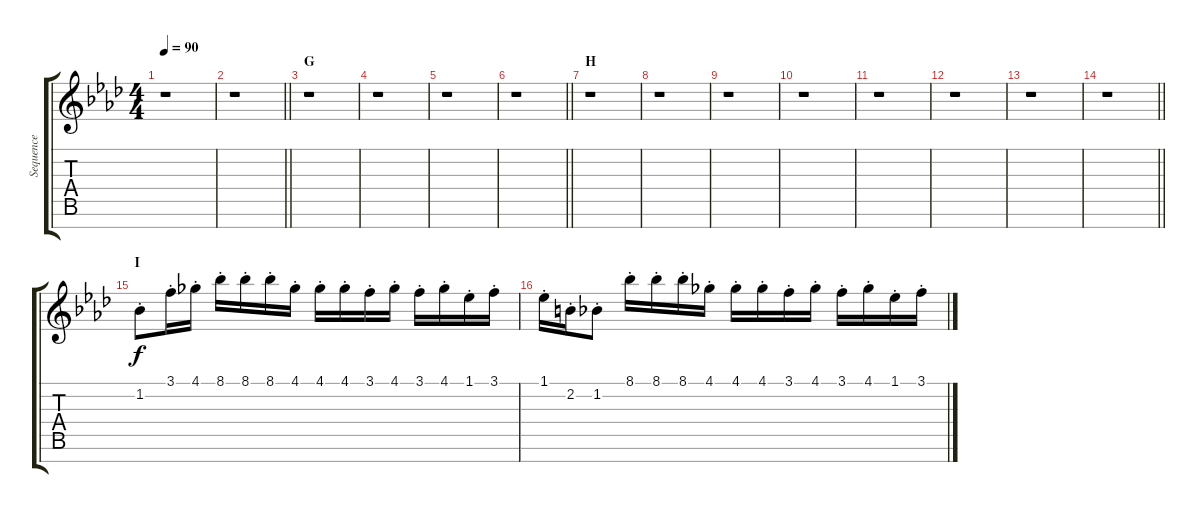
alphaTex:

\track ("Sequence" "Sequence") {instrument lead2sawtooth}
\staff {score tabs}
\tuning (D5 A4 F4 C4 G3 D3 A2) {hide}
\ts (4 4)
\tempo 90
\clef g2
\ks ab
r.1{dy f} |
\barLineRight lightlight
r.1 |
\section ("" "G")
r.1 |
r.1 |
r.1 |
\barLineRight lightlight
r.1 |
\section ("" "H")
r.1 |
r.1 |
r.1 |
r.1 |
r.1 |
r.1 |
r.1 |
\barLineRight lightlight
r.1 |
\section ("" "I")
1.2{st}.8 3.1{st}.16 4.1{st}.16 8.1{st}.16 8.1{st}.16 8.1{st}.16 4.1{st}.16 4.1{st}.16 4.1{st}.16 3.1{st}.16 4.1{st}.16 3.1{st}.16 4.1{st}.16 1.1{st}.16 3.1{st}.16 |
1.1{st}.16 2.2{st}.16 1.2{st}.8 8.1{st}.16 8.1{st}.16 8.1{st}.16 4.1{st}.16 4.1{st}.16 4.1{st}.16 3.1{st}.16 4.1{st}.16 3.1{st}.16 4.1{st}.16 1.1{st}.16 3.1{st}.16
